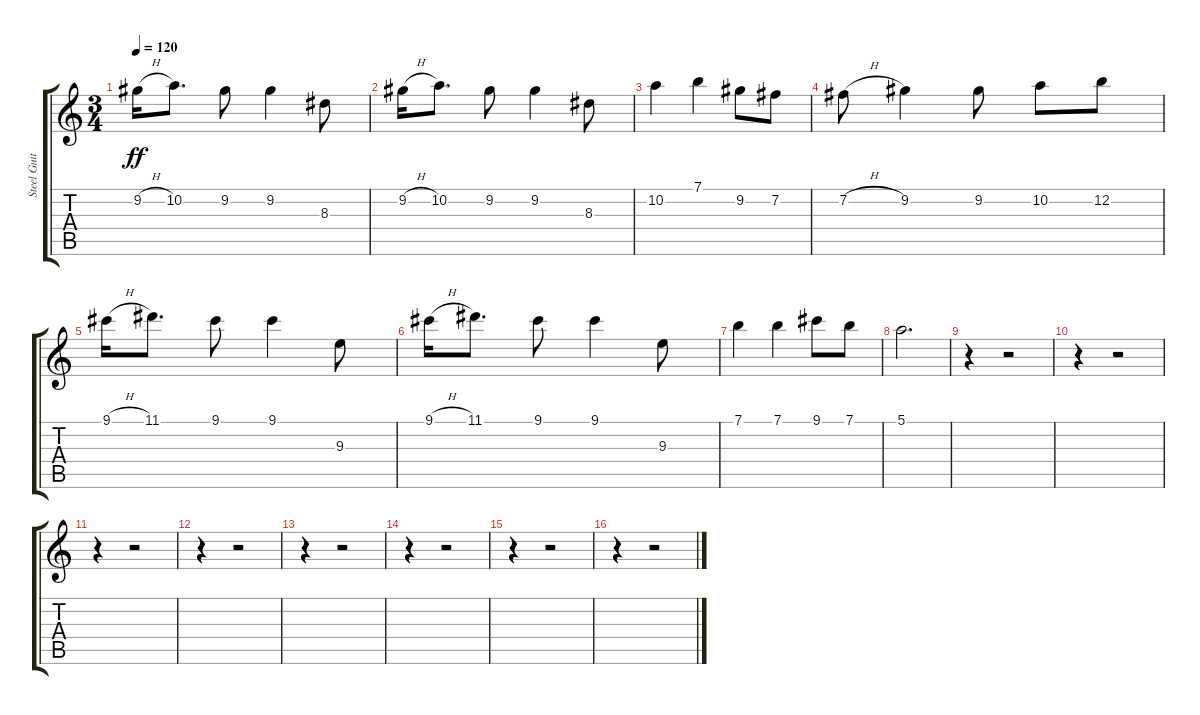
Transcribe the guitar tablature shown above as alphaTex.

\track ("Steel Guitar" "Steel Guit") {instrument acousticguitarsteel}
\staff {score tabs}
\tuning (E4 B3 G3 D3 A2 E2) {hide}
\ts (3 4)
\tempo 120
\clef g2
\ks c
9.2{h}.16{dy ff} 10.2.8{d} 9.2.8 9.2.4 8.3.8 |
9.2{h}.16 10.2.8{d} 9.2.8 9.2.4 8.3.8 |
10.2.4 7.1.4 9.2.8 7.2.8 |
7.2{h}.8 9.2.4 9.2.8 10.2.8 12.2.8 |
9.1{h}.16 11.1.8{d} 9.1.8 9.1.4 9.3.8 |
9.1{h}.16 11.1.8{d} 9.1.8 9.1.4 9.3.8 |
7.1.4 7.1.4 9.1.8 7.1.8 |
5.1.2{d} |
\section ("" "")
r.4 r.2 |
r.4 r.2 |
r.4 r.2 |
r.4 r.2 |
r.4 r.2 |
r.4 r.2 |
r.4 r.2 |
r.4 r.2
